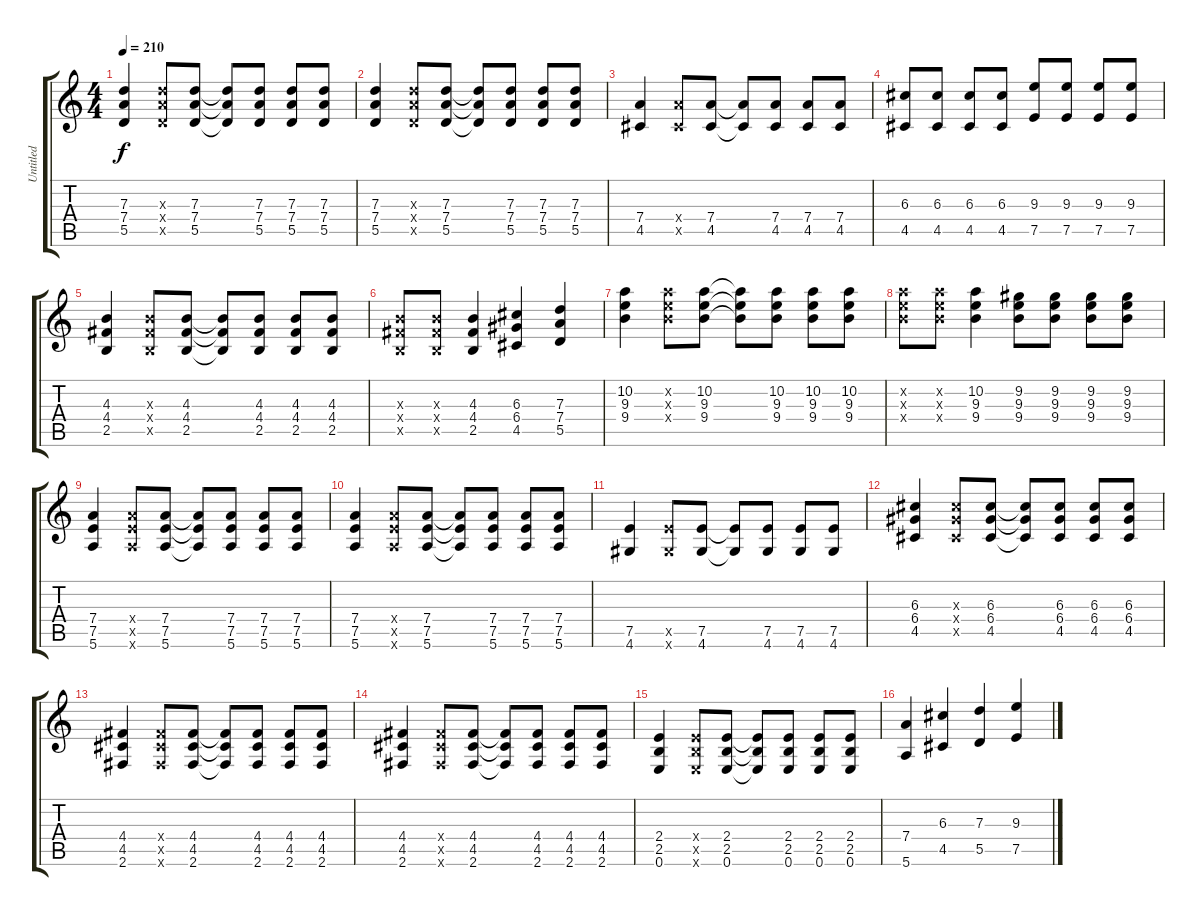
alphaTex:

\track ("Untitled" "Untitled") {instrument distortionguitar}
\staff {score tabs}
\tuning (E4 B3 G3 D3 A2 E2) {hide}
\ts (4 4)
\tempo 210
\clef g2
\ks c
(7.3 7.4 5.5).4{dy f} (7.3{x} 7.4{x} 5.5{x}).8 (7.3 7.4 5.5).8 (7.3{t} 7.4{t} 5.5{t}).8 (7.3 7.4 5.5).8 (7.3 7.4 5.5).8 (7.3 7.4 5.5).8 |
(7.3 7.4 5.5).4 (7.3{x} 7.4{x} 5.5{x}).8 (7.3 7.4 5.5).8 (7.3{t} 7.4{t} 5.5{t}).8 (7.3 7.4 5.5).8 (7.3 7.4 5.5).8 (7.3 7.4 5.5).8 |
(7.4 4.5).4 (7.4{x} 4.5{x}).8 (7.4 4.5).8 (7.4{t} 4.5{t}).8 (7.4 4.5).8 (7.4 4.5).8 (7.4 4.5).8 |
(6.3 4.5).8 (6.3 4.5).8 (6.3 4.5).8 (6.3 4.5).8 (9.3 7.5).8 (9.3 7.5).8 (9.3 7.5).8 (9.3 7.5).8 |
(4.3 4.4 2.5).4 (4.3{x} 4.4{x} 2.5{x}).8 (4.3 4.4 2.5).8 (4.3{t} 4.4{t} 2.5{t}).8 (4.3 4.4 2.5).8 (4.3 4.4 2.5).8 (4.3 4.4 2.5).8 |
(4.3{x} 4.4{x} 2.5{x}).8 (4.3{x} 4.4{x} 2.5{x}).8 (4.3 4.4 2.5).4 (6.3 6.4 4.5).4 (7.3 7.4 5.5).4 |
(10.2 9.3 9.4).4 (10.2{x} 9.3{x} 9.4{x}).8 (10.2 9.3 9.4).8 (10.2{t} 9.3{t} 9.4{t}).8 (10.2 9.3 9.4).8 (10.2 9.3 9.4).8 (10.2 9.3 9.4).8 |
(10.2{x} 9.3{x} 9.4{x}).8 (10.2{x} 9.3{x} 9.4{x}).8 (10.2 9.3 9.4).4 (9.2 9.3 9.4).8 (9.2 9.3 9.4).8 (9.2 9.3 9.4).8 (9.2 9.3 9.4).8 |
(7.4 7.5 5.6).4 (7.4{x} 7.5{x} 5.6{x}).8 (7.4 7.5 5.6).8 (7.4{t} 7.5{t} 5.6{t}).8 (7.4 7.5 5.6).8 (7.4 7.5 5.6).8 (7.4 7.5 5.6).8 |
(7.4 7.5 5.6).4 (7.4{x} 7.5{x} 5.6{x}).8 (7.4 7.5 5.6).8 (7.4{t} 7.5{t} 5.6{t}).8 (7.4 7.5 5.6).8 (7.4 7.5 5.6).8 (7.4 7.5 5.6).8 |
(7.5 4.6).4 (7.5{x} 4.6{x}).8 (7.5 4.6).8 (7.5{t} 4.6{t}).8 (7.5 4.6).8 (7.5 4.6).8 (7.5 4.6).8 |
(6.3 6.4 4.5).4 (6.3{x} 6.4{x} 4.5{x}).8 (6.3 6.4 4.5).8 (6.3{t} 6.4{t} 4.5{t}).8 (6.3 6.4 4.5).8 (6.3 6.4 4.5).8 (6.3 6.4 4.5).8 |
(4.4 4.5 2.6).4 (4.4{x} 4.5{x} 2.6{x}).8 (4.4 4.5 2.6).8 (4.4{t} 4.5{t} 2.6{t}).8 (4.4 4.5 2.6).8 (4.4 4.5 2.6).8 (4.4 4.5 2.6).8 |
(4.4 4.5 2.6).4 (4.4{x} 4.5{x} 2.6{x}).8 (4.4 4.5 2.6).8 (4.4{t} 4.5{t} 2.6{t}).8 (4.4 4.5 2.6).8 (4.4 4.5 2.6).8 (4.4 4.5 2.6).8 |
(2.4 2.5 0.6).4 (2.4{x} 2.5{x} 0.6{x}).8 (2.4 2.5 0.6).8 (2.4{t} 2.5{t} 0.6{t}).8 (2.4 2.5 0.6).8 (2.4 2.5 0.6).8 (2.4 2.5 0.6).8 |
(7.4 5.6).4 (6.3 4.5).4 (7.3 5.5).4 (9.3 7.5).4
